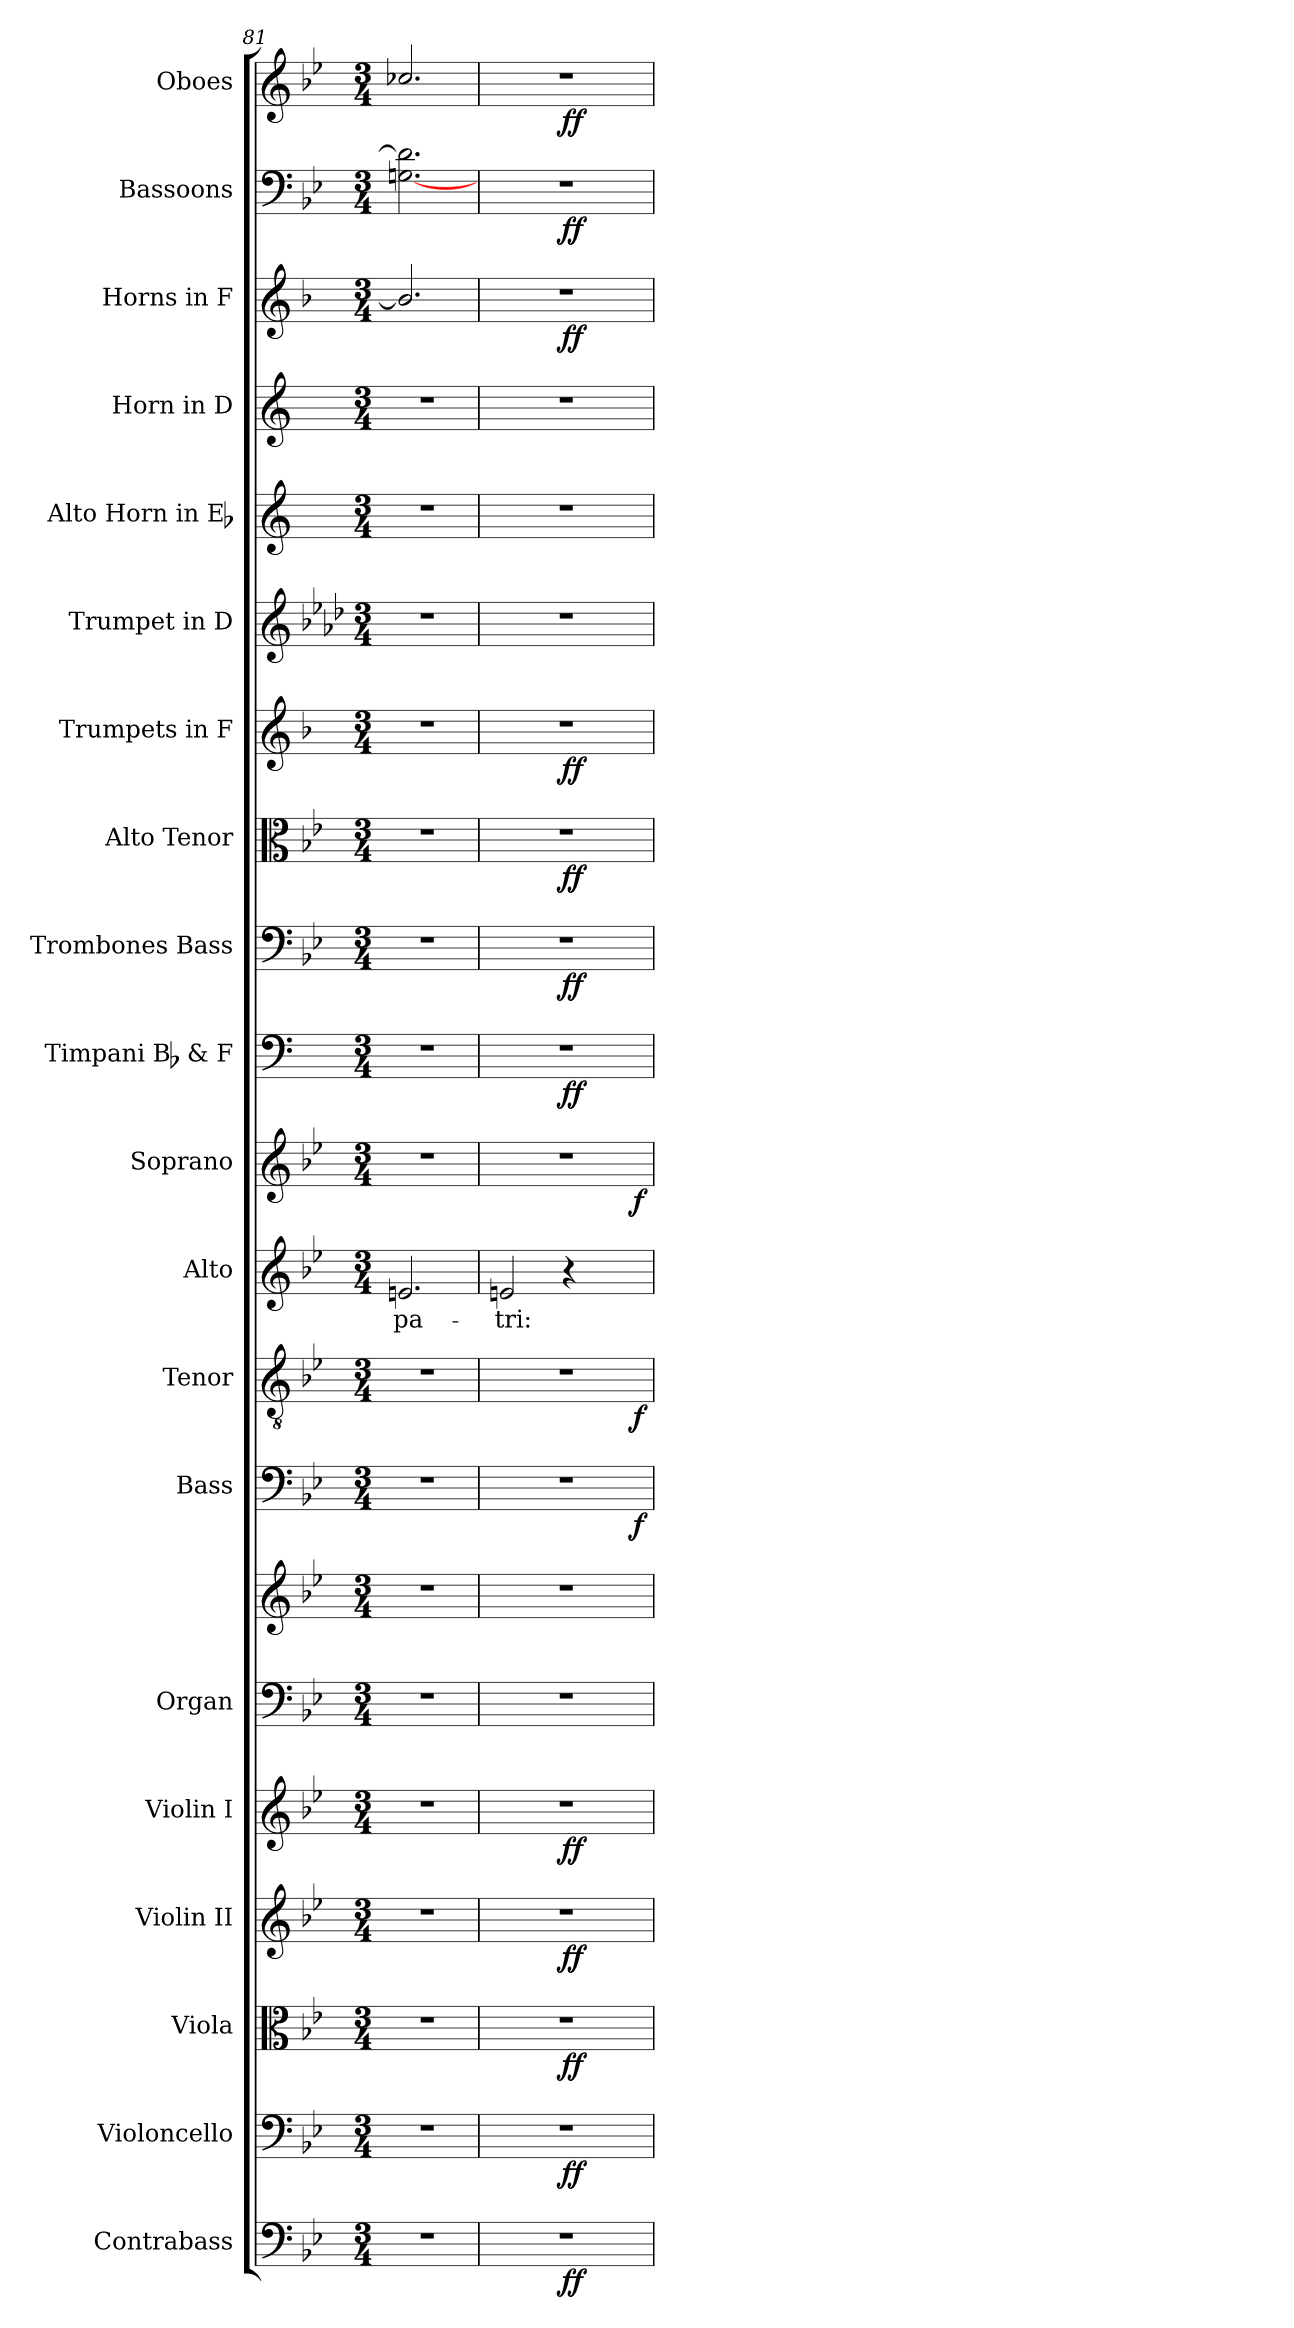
**kern	**dynam	**kern	**dynam	**kern	**dynam	**kern	**dynam	**kern	**dynam	**kern	**kern	**kern	**dynam	**kern	**dynam	**kern	**text	**kern	**dynam	**kern	**dynam	**kern	**dynam	**kern	**dynam	**kern	**dynam	**kern	**kern	**kern	**kern	**dynam	**kern	**dynam	**kern	**dynam
*part20	*part20	*part19	*part19	*part18	*part18	*part17	*part17	*part16	*part16	*part15	*part15	*part14	*part14	*part13	*part13	*part12	*part12	*part11	*part11	*part10	*part10	*part9	*part9	*part8	*part8	*part7	*part7	*part6	*part5	*part4	*part3	*part3	*part2	*part2	*part1	*part1
*staff21	*staff21	*staff20	*staff20	*staff19	*staff19	*staff18	*staff18	*staff17	*staff17	*staff16	*staff15	*staff14	*staff14	*staff13	*staff13	*staff12	*staff12	*staff11	*staff11	*staff10	*staff10	*staff9	*staff9	*staff8	*staff8	*staff7	*staff7	*staff6	*staff5	*staff4	*staff3	*staff3	*staff2	*staff2	*staff1	*staff1
*I"Contrabass	*	*I"Violoncello	*	*I"Viola	*	*I"Violin II	*	*I"Violin I	*	*I"Organ	*	*I"Bass	*	*I"Tenor	*	*I"Alto	*	*I"Soprano	*	*I"Timpani Bb & F	*	*I"Trombones  Bass	*	*I"Alto Tenor	*	*I"Trumpets in F	*	*I"Trumpet in D	*I"Alto Horn in Eb	*I"Horn in D	*I"Horns in F	*	*I"Bassoons	*	*I"Oboes	*
*I'Cb.	*	*I'Vc.	*	*I'Vla.	*	*I'Vln. II	*	*I'Vln. I	*	*I'Org.	*	*I'B.	*	*I'T.	*	*I'A.	*	*I'S.	*	*I'Timp.	*	*	*	*	*	*	*	*	*	*	*I'Hn.	*	*I'Bsn.	*	*I'Ob.	*
*clefF4	*	*clefF4	*	*clefC3	*	*clefG2	*	*clefG2	*	*clefF4	*clefG2	*clefF4	*	*clefGv2	*	*clefG2	*	*clefG2	*	*clefF4	*	*clefF4	*	*clefC3	*	*clefG2	*	*clefG2	*clefG2	*clefG2	*clefG2	*	*clefF4	*	*clefG2	*
*ITrd7c12	*	*	*	*	*	*	*	*	*	*	*	*	*	*ITrd7c12	*	*	*	*	*	*	*	*	*	*	*	*ITrd4c7	*	*ITrd-1c-2	*ITrd5c8	*ITrd6c10	*ITrd4c7	*	*	*	*	*
*k[b-e-]	*	*k[b-e-]	*	*k[b-e-]	*	*k[b-e-]	*	*k[b-e-]	*	*k[b-e-]	*k[b-e-]	*k[b-e-]	*	*k[b-e-]	*	*k[b-e-]	*	*k[b-e-]	*	*k[]	*	*k[b-e-]	*	*k[b-e-]	*	*k[b-e-]	*	*k[b-e-]	*k[f#c#g#d#]	*k[f#c#]	*k[b-e-]	*	*k[b-e-]	*	*k[b-e-]	*
*B-:	*	*B-:	*	*B-:	*	*B-:	*	*B-:	*	*B-:	*B-:	*B-:	*	*B-:	*	*B-:	*	*B-:	*	*C:	*	*B-:	*	*B-:	*	*B-:	*	*B-:	*E:	*D:	*B-:	*	*B-:	*	*B-:	*
*M3/4	*	*M3/4	*	*M3/4	*	*M3/4	*	*M3/4	*	*M3/4	*M3/4	*M3/4	*	*M3/4	*	*M3/4	*	*M3/4	*	*M3/4	*	*M3/4	*	*M3/4	*	*M3/4	*	*M3/4	*M3/4	*M3/4	*M3/4	*	*M3/4	*	*M3/4	*
=81	=81	=81	=81	=81	=81	=81	=81	=81	=81	=81	=81	=81	=81	=81	=81	=81	=81	=81	=81	=81	=81	=81	=81	=81	=81	=81	=81	=81	=81	=81	=81	=81	=81	=81	=81	=81
!LO:N:vis=1	!	!LO:N:vis=1	!	!LO:N:vis=1	!	!LO:N:vis=1	!	!LO:N:vis=1	!	!LO:N:vis=1	!LO:N:vis=1	!LO:N:vis=1	!	!LO:N:vis=1	!	!	!	!	!	!	!	!	!	!	!	!	!	!	!	!	!	!	!	!	!	!
!	!	!	!	!	!	!	!	!	!	!	!	!	!	!	!	!	!LO:LY:b:color=#000000	!LO:N:vis=1	!	!LO:N:vis=1	!	!LO:N:vis=1	!	!LO:N:vis=1	!	!LO:N:vis=1	!	!LO:N:vis=1	!LO:N:vis=1	!LO:N:vis=1	!	!	!	!	!	!
2.r	.	2.r	.	2.r	.	2.r	.	2.r	.	2.r	2.r	2.r	.	2.r	.	2.eni/	pa-	2.r	.	2.r	.	2.r	.	2.r	.	2.r	.	2.r	2.r	2.r	2.ei/]	.	[2.Gni\ 2.d-i]	.	2.cc-Xi/	.
=82	=82	=82	=82	=82	=82	=82	=82	=82	=82	=82	=82	=82	=82	=82	=82	=82	=82	=82	=82	=82	=82	=82	=82	=82	=82	=82	=82	=82	=82	=82	=82	=82	=82	=82	=82	=82
!LO:N:vis=1	!	!LO:N:vis=1	!	!LO:N:vis=1	!	!LO:N:vis=1	!	!LO:N:vis=1	!	!LO:N:vis=1	!LO:N:vis=1	!LO:N:vis=1	!	!LO:N:vis=1	!	!	!	!	!	!	!	!	!	!	!	!	!	!	!	!	!	!	!	!	!	!
!	!	!	!	!	!	!	!	!	!	!	!	!	!	!	!	!	!LO:LY:b:color=#000000	!LO:N:vis=1	!	!LO:N:vis=1	!	!LO:N:vis=1	!	!LO:N:vis=1	!	!LO:N:vis=1	!	!LO:N:vis=1	!LO:N:vis=1	!LO:N:vis=1	!LO:N:vis=1	!	!LO:N:vis=1	!	!LO:N:vis=1	!
*^	*	*^	*	*^	*	*^	*	*^	*	*	*	*^	*	*^	*	*	*	*^	*	*^	*	*^	*	*^	*	*^	*	*	*	*	*^	*	*^	*	*^	*
2.r	2ryy	.	2.r	2ryy	.	2.r	2ryy	.	2.r	2ryy	.	2.r	2ryy	.	2.r	2.r	2.r	2ryy	.	2.r	2ryy	.	2eni/	-tri:	2.r	2ryy	.	2.r	2ryy	.	2.r	2ryy	.	2.r	2ryy	.	2.r	2ryy	.	2.r	2.r	2.r	2.r	2ryy	.	2.r	2ryy	.	2.r	2ryy	.
.	4ryy	ff	.	4ryy	ff	.	4ryy	ff	.	4ryy	ff	.	4ryy	ff	.	.	.	8ryy	.	.	8ryy	.	4r	.	.	8ryy	.	.	4ryy	ff	.	4ryy	ff	.	4ryy	ff	.	4ryy	ff	.	.	.	.	4ryy	ff	.	4ryy	ff	.	4ryy	ff
.	.	.	.	.	.	.	.	.	.	.	.	.	.	.	.	.	.	16ryy	.	.	16ryy	.	.	.	.	16ryy	.	.	.	.	.	.	.	.	.	.	.	.	.	.	.	.	.	.	.	.	.	.	.	.	.
.	.	.	.	.	.	.	.	.	.	.	.	.	.	.	.	.	.	32ryy	.	.	32ryy	.	.	.	.	32ryy	.	.	.	.	.	.	.	.	.	.	.	.	.	.	.	.	.	.	.	.	.	.	.	.	.
.	.	.	.	.	.	.	.	.	.	.	.	.	.	.	.	.	.	64ryy	.	.	64ryy	.	.	.	.	64ryy	.	.	.	.	.	.	.	.	.	.	.	.	.	.	.	.	.	.	.	.	.	.	.	.	.
.	.	.	.	.	.	.	.	.	.	.	.	.	.	.	.	.	.	128...ryy	.	.	128...ryy	.	.	.	.	128...ryy	.	.	.	.	.	.	.	.	.	.	.	.	.	.	.	.	.	.	.	.	.	.	.	.	.
.	.	.	.	.	.	.	.	.	.	.	.	.	.	.	.	.	.	1024ryy	f	.	1024ryy	f	.	.	.	1024ryy	f	.	.	.	.	.	.	.	.	.	.	.	.	.	.	.	.	.	.	.	.	.	.	.	.
*v	*v	*	*	*	*	*v	*v	*	*v	*v	*	*v	*v	*	*	*	*v	*v	*	*v	*v	*	*	*	*v	*v	*	*v	*v	*	*v	*v	*	*v	*v	*	*v	*v	*	*	*	*	*v	*v	*	*v	*v	*	*v	*v	*
*	*	*v	*v	*	*	*	*	*	*	*	*	*	*	*	*	*	*	*	*	*	*	*	*	*	*	*	*	*	*	*	*	*	*	*	*	*	*
=	=	=	=	=	=	=	=	=	=	=	=	=	=	=	=	=	=	=	=	=	=	=	=	=	=	=	=	=	=	=	=	=	=	=	=	=
*-	*-	*-	*-	*-	*-	*-	*-	*-	*-	*-	*-	*-	*-	*-	*-	*-	*-	*-	*-	*-	*-	*-	*-	*-	*-	*-	*-	*-	*-	*-	*-	*-	*-	*-	*-	*-
